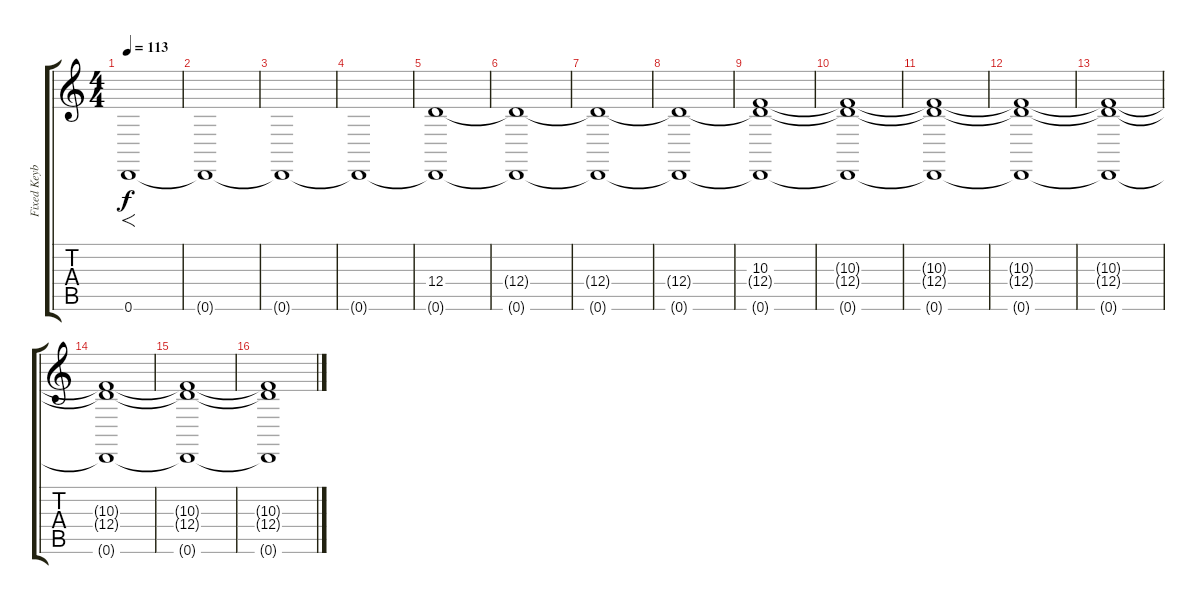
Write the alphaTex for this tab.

\track ("Fixed Keyboard Bass" "Fixed Keyb") {instrument synthvoice}
\staff {score tabs}
\tuning (E4 B3 G3 D3 A2 D2) {hide}
\ts (4 4)
\tempo 113
\clef g2
\ks c
0.6.1{f dy f} |
0.6{t}.1 |
0.6{t}.1 |
0.6{t}.1 |
(12.4 0.6{t}).1 |
(12.4{t} 0.6{t}).1 |
(12.4{t} 0.6{t}).1 |
(12.4{t} 0.6{t}).1 |
(10.3 12.4{t} 0.6{t}).1 |
(10.3{t} 12.4{t} 0.6{t}).1 |
(10.3{t} 12.4{t} 0.6{t}).1 |
(10.3{t} 12.4{t} 0.6{t}).1 |
(10.3{t} 12.4{t} 0.6{t}).1 |
(10.3{t} 12.4{t} 0.6{t}).1 |
(10.3{t} 12.4{t} 0.6{t}).1 |
(10.3{t} 12.4{t} 0.6{t}).1
